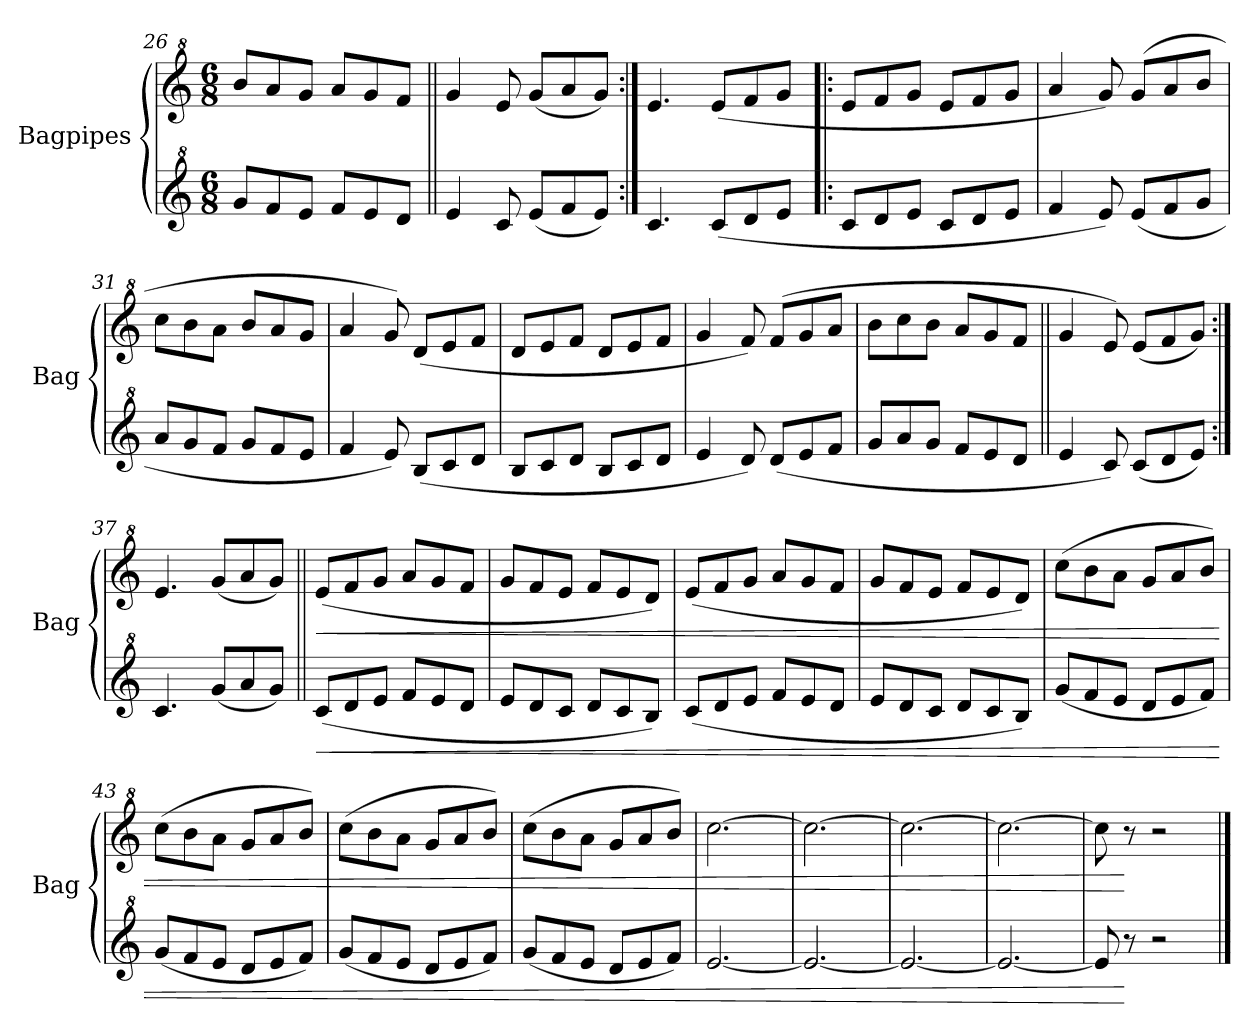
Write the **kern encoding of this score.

**kern	**dynam	**kern	**dynam
*part2	*part2	*part1	*part1
*staff2	*staff2	*staff1	*staff1
*I"Bagpipes	*	*I"Bagpipes	*
*I'Bag	*	*I'Bag	*
*clefG^2	*	*clefG^2	*
*k[]	*	*k[]	*
*C:	*	*C:	*
*M6/8	*	*M6/8	*
=26	=26	=26	=26
8gg/L	.	8bb/L	.
8ff/	.	8aa/	.
8ee/J	.	8gg/J	.
8ff/L	.	8aa/L	.
8ee/	.	8gg/	.
8dd/J	.	8ff/J	.
=27||	=27||	=27||	=27||
4ee/	.	4gg/	.
8cc/	.	8ee/	.
(8ee/L	.	(8gg/L	.
8ff/	.	8aa/	.
8ee/J)	.	8gg/J)	.
!!LO:LB:g=z
=28:|!	=28:|!	=28:|!	=28:|!
4.cc/	.	4.ee/	.
(8cc/L	.	(8ee/L	.
8dd/	.	8ff/	.
8ee/J	.	8gg/J	.
=29!|:	=29!|:	=29!|:	=29!|:
8cc/L	.	8ee/L	.
8dd/	.	8ff/	.
8ee/J	.	8gg/J	.
8cc/L	.	8ee/L	.
8dd/	.	8ff/	.
8ee/J	.	8gg/J	.
=30	=30	=30	=30
4ff/	.	4aa/	.
8ee/)	.	8gg/)	.
(8ee/L	.	(8gg/L	.
8ff/	.	8aa/	.
8gg/J	.	8bb/J	.
=31	=31	=31	=31
8aa/L	.	8ccc\L	.
8gg/	.	8bb\	.
8ff/J	.	8aa\J	.
8gg/L	.	8bb/L	.
8ff/	.	8aa/	.
8ee/J	.	8gg/J	.
=32	=32	=32	=32
4ff/	.	4aa/	.
8ee/)	.	8gg/)	.
(8b/L	.	(8dd/L	.
8cc/	.	8ee/	.
8dd/J	.	8ff/J	.
=33	=33	=33	=33
8b/L	.	8dd/L	.
8cc/	.	8ee/	.
8dd/J	.	8ff/J	.
8b/L	.	8dd/L	.
8cc/	.	8ee/	.
8dd/J	.	8ff/J	.
=34	=34	=34	=34
4ee/	.	4gg/	.
8dd/)	.	8ff/)	.
(8dd/L	.	(8ff/L	.
8ee/	.	8gg/	.
8ff/J	.	8aa/J	.
!!LO:PB:g=z
=35	=35	=35	=35
8gg/L	.	8bb\L	.
8aa/	.	8ccc\	.
8gg/J	.	8bb\J	.
8ff/L	.	8aa/L	.
8ee/	.	8gg/	.
8dd/J	.	8ff/J	.
=36||	=36||	=36||	=36||
4ee/	.	4gg/	.
8cc/)	.	8ee/)	.
(8cc/L	.	(8ee/L	.
8dd/	.	8ff/	.
8ee/J)	.	8gg/J)	.
=37:|!	=37:|!	=37:|!	=37:|!
4.cc/	.	4.ee/	.
(8gg/L	.	(8gg/L	.
8aa/	.	8aa/	.
8gg/J)	.	8gg/J)	.
=38||	=38||	=38||	=38||
!	!LO:HP:b	!	!LO:HP:b
(8cc/L	<	(8ee/L	<
8dd/	.	8ff/	.
8ee/J	.	8gg/J	.
8ff/L	.	8aa/L	.
8ee/	.	8gg/	.
8dd/J	.	8ff/J	.
=39	=39	=39	=39
8ee/L	.	8gg/L	.
8dd/	.	8ff/	.
8cc/J	.	8ee/J	.
8dd/L	.	8ff/L	.
8cc/	.	8ee/	.
8b/J)	.	8dd/J)	.
=40	=40	=40	=40
(8cc/L	.	(8ee/L	.
8dd/	.	8ff/	.
8ee/J	.	8gg/J	.
8ff/L	.	8aa/L	.
8ee/	.	8gg/	.
8dd/J	.	8ff/J	.
!!LO:LB:g=z
=41	=41	=41	=41
8ee/L	.	8gg/L	.
8dd/	.	8ff/	.
8cc/J	.	8ee/J	.
8dd/L	.	8ff/L	.
8cc/	.	8ee/	.
8b/J)	.	8dd/J)	.
=42	=42	=42	=42
(8gg/L	.	(8ccc\L	.
8ff/	.	8bb\	.
8ee/J	.	8aa\J	.
8dd/L	.	8gg/L	.
8ee/	.	8aa/	.
8ff/J)	.	8bb/J)	.
=43	=43	=43	=43
(8gg/L	.	(8ccc\L	.
8ff/	.	8bb\	.
8ee/J	.	8aa\J	.
8dd/L	.	8gg/L	.
8ee/	.	8aa/	.
8ff/J)	.	8bb/J)	.
=44	=44	=44	=44
(8gg/L	.	(8ccc\L	.
8ff/	.	8bb\	.
8ee/J	.	8aa\J	.
8dd/L	.	8gg/L	.
8ee/	.	8aa/	.
8ff/J)	.	8bb/J)	.
=45	=45	=45	=45
(8gg/L	.	(8ccc\L	.
8ff/	.	8bb\	.
8ee/J	.	8aa\J	.
8dd/L	.	8gg/L	.
8ee/	.	8aa/	.
8ff/J)	.	8bb/J)	.
=46	=46	=46	=46
[2.ee/	.	[2.ccc\	.
=47	=47	=47	=47
2.ee/_	.	2.ccc\_	.
=48	=48	=48	=48
2.ee/_	.	2.ccc\_	.
=49	=49	=49	=49
2.ee/_	.	2.ccc\_	.
!!LO:LB:g=z
=50	=50	=50	=50
8ee/]	.	8ccc\]	.
8r	[	8r	[
2r	.	2r	.
==	==	==	==
*-	*-	*-	*-
